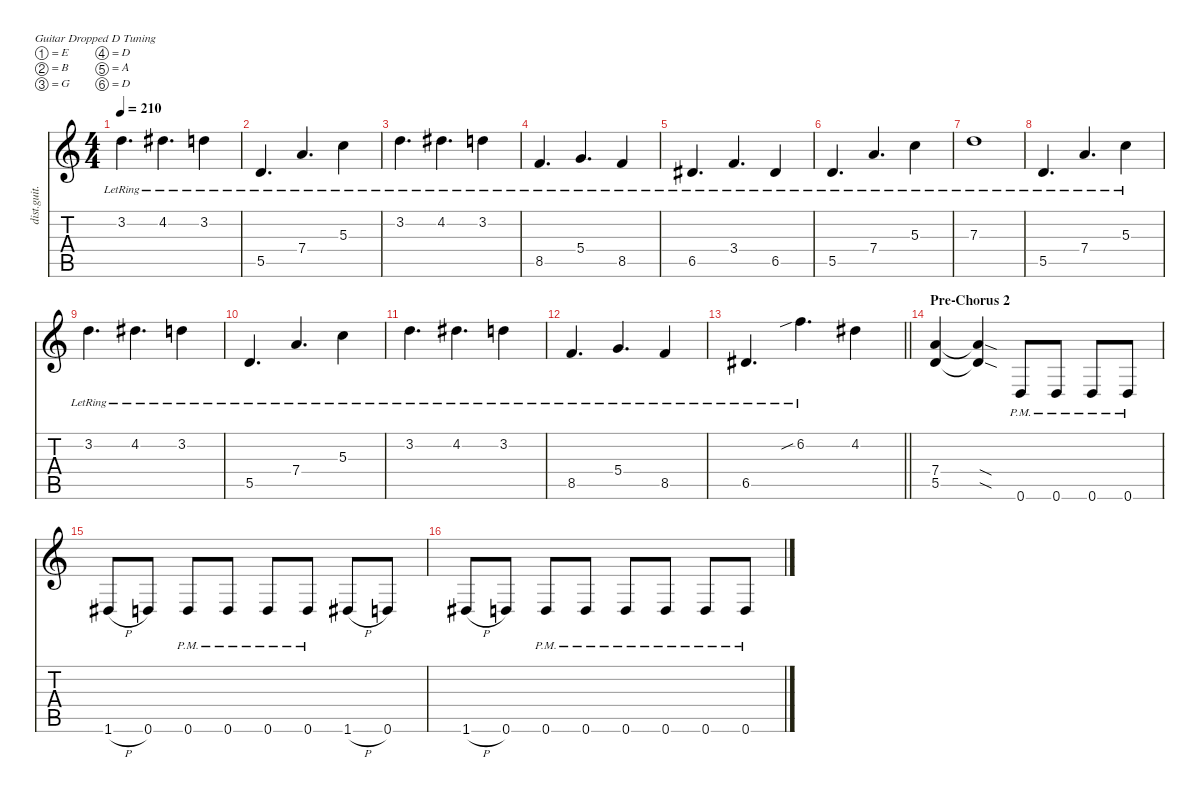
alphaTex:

\defaultSystemsLayout 4
\hideDynamics
\bracketExtendMode nobrackets
\otherSystemsTrackNameOrientation horizontal
\track ("Mark Morton - Rhythm" "dist.guit.") {instrument distortionguitar}
\staff {score tabs}
\tuning (E4 B3 G3 D3 A2 D2)
\ts (4 4)
\tempo 210
\clef g2
\ks c
3.2{lr}.4{d dy f beam Down} 4.2{lr acc #}.4{d beam Down} 3.2{lr}.4{beam Down} |
5.5{lr}.4{d beam Up} 7.4{lr}.4{d beam Up} 5.3{lr}.4{beam Down} |
3.2{lr}.4{d beam Down} 4.2{lr acc #}.4{d beam Down} 3.2{lr}.4{beam Down} |
8.5{lr}.4{d beam Up} 5.4{lr}.4{d beam Up} 8.5{lr}.4{beam Up} |
6.5{lr acc #}.4{d beam Up} 3.4{lr}.4{d beam Up} 6.5{lr acc #}.4{beam Up} |
5.5{lr}.4{d beam Up} 7.4{lr}.4{d beam Up} 5.3{lr}.4{beam Down} |
7.3{lr}.1{beam Down} |
5.5{lr}.4{d beam Up} 7.4{lr}.4{d beam Up} 5.3{lr}.4{beam Down} |
3.2{lr}.4{d beam Down} 4.2{lr acc #}.4{d beam Down} 3.2{lr}.4{beam Down} |
5.5{lr}.4{d beam Up} 7.4{lr}.4{d beam Up} 5.3{lr}.4{beam Down} |
3.2{lr}.4{d beam Down} 4.2{lr acc #}.4{d beam Down} 3.2{lr}.4{beam Down} |
8.5{lr}.4{d beam Up} 5.4{lr}.4{d beam Up} 8.5{lr}.4{beam Up} |
\barLineRight lightlight
6.5{lr acc #}.4{d beam Up} 6.2{sib lr}.4{d beam Down} 4.2{acc #}.4{beam Down} |
\section ("" "Pre-Chorus 2")
(7.4 5.5).4{beam Up} (7.4{sod t} 5.5{sod t}).4{beam Up} 0.6{pm}.8{beam Up} 0.6{pm}.8{beam Up} 0.6{pm}.8{beam Up} 0.6{pm}.8{beam Up} |
1.6{h acc #}.8{beam Up} 0.6.8{beam Up} 0.6{pm}.8{beam Up} 0.6{pm}.8{beam Up} 0.6{pm}.8{beam Up} 0.6{pm}.8{beam Up} 1.6{h acc #}.8{beam Up} 0.6.8{beam Up} |
1.6{h acc #}.8{beam Up} 0.6.8{beam Up} 0.6{pm}.8{beam Up} 0.6{pm}.8{beam Up} 0.6{pm}.8{beam Up} 0.6{pm}.8{beam Up} 0.6{pm}.8{beam Up} 0.6{pm}.8{beam Up}
